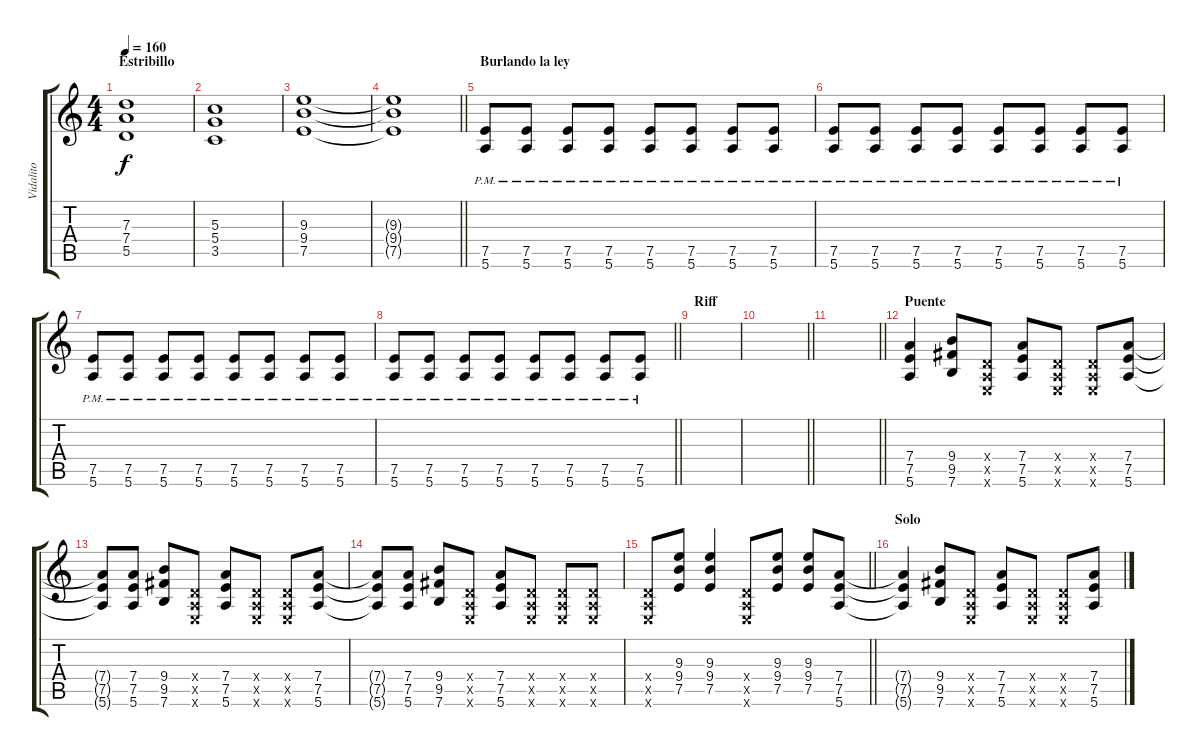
\track ("Vidalito" "Vidalito") {instrument distortionguitar}
\staff {score tabs}
\tuning (E4 B3 G3 D3 A2 E2) {hide}
\ts (4 4)
\section ("" "Estribillo")
\tempo 160
\clef g2
\ks c
(7.3 7.4 5.5).1{dy f} |
(5.3 5.4 3.5).1 |
(9.3 9.4 7.5).1 |
\barLineRight lightlight
(9.3{t} 9.4{t} 7.5{t}).1 |
\section ("" "Burlando la ley")
(7.5{pm} 5.6{pm}).8 (7.5{pm} 5.6{pm}).8 (7.5{pm} 5.6{pm}).8 (7.5{pm} 5.6{pm}).8 (7.5{pm} 5.6{pm}).8 (7.5{pm} 5.6{pm}).8 (7.5{pm} 5.6{pm}).8 (7.5{pm} 5.6{pm}).8 |
(7.5{pm} 5.6{pm}).8 (7.5{pm} 5.6{pm}).8 (7.5{pm} 5.6{pm}).8 (7.5{pm} 5.6{pm}).8 (7.5{pm} 5.6{pm}).8 (7.5{pm} 5.6{pm}).8 (7.5{pm} 5.6{pm}).8 (7.5{pm} 5.6{pm}).8 |
(7.5{pm} 5.6{pm}).8 (7.5{pm} 5.6{pm}).8 (7.5{pm} 5.6{pm}).8 (7.5{pm} 5.6{pm}).8 (7.5{pm} 5.6{pm}).8 (7.5{pm} 5.6{pm}).8 (7.5{pm} 5.6{pm}).8 (7.5{pm} 5.6{pm}).8 |
\barLineRight lightlight
(7.5{pm} 5.6{pm}).8 (7.5{pm} 5.6{pm}).8 (7.5{pm} 5.6{pm}).8 (7.5{pm} 5.6{pm}).8 (7.5{pm} 5.6{pm}).8 (7.5{pm} 5.6{pm}).8 (7.5{pm} 5.6{pm}).8 (7.5{pm} 5.6{pm}).8 |
\section ("" "Riff")
|
\barLineRight lightlight
|
\section ("" "")
\barLineRight lightlight
|
\section ("" "Puente")
(7.4 7.5 5.6).4 (9.4 9.5 7.6).8 (0.4{x} 0.5{x} 0.6{x}).8 (7.4 7.5 5.6).8 (0.4{x} 0.5{x} 0.6{x}).8 (0.4{x} 0.5{x} 0.6{x}).8 (7.4 7.5 5.6).8 |
(7.4{t} 7.5{t} 5.6{t}).8 (7.4 7.5 5.6).8 (9.4 9.5 7.6).8 (0.4{x} 0.5{x} 0.6{x}).8 (7.4 7.5 5.6).8 (0.4{x} 0.5{x} 0.6{x}).8 (0.4{x} 0.5{x} 0.6{x}).8 (7.4 7.5 5.6).8 |
(7.4{t} 7.5{t} 5.6{t}).8 (7.4 7.5 5.6).8 (9.4 9.5 7.6).8 (0.4{x} 0.5{x} 0.6{x}).8 (7.4 7.5 5.6).8 (0.4{x} 0.5{x} 0.6{x}).8 (0.4{x} 0.5{x} 0.6{x}).8 (0.4{x} 0.5{x} 0.6{x}).8 |
\barLineRight lightlight
(0.4{x} 0.5{x} 0.6{x}).8 (9.3 9.4 7.5).8 (9.3 9.4 7.5).4 (0.4{x} 0.5{x} 0.6{x}).8 (9.3 9.4 7.5).8 (9.3 9.4 7.5).8 (7.4 7.5 5.6).8 |
\section ("" "Solo")
(7.4{t} 7.5{t} 5.6{t}).4 (9.4 9.5 7.6).8 (0.4{x} 0.5{x} 0.6{x}).8 (7.4 7.5 5.6).8 (0.4{x} 0.5{x} 0.6{x}).8 (0.4{x} 0.5{x} 0.6{x}).8 (7.4 7.5 5.6).8
